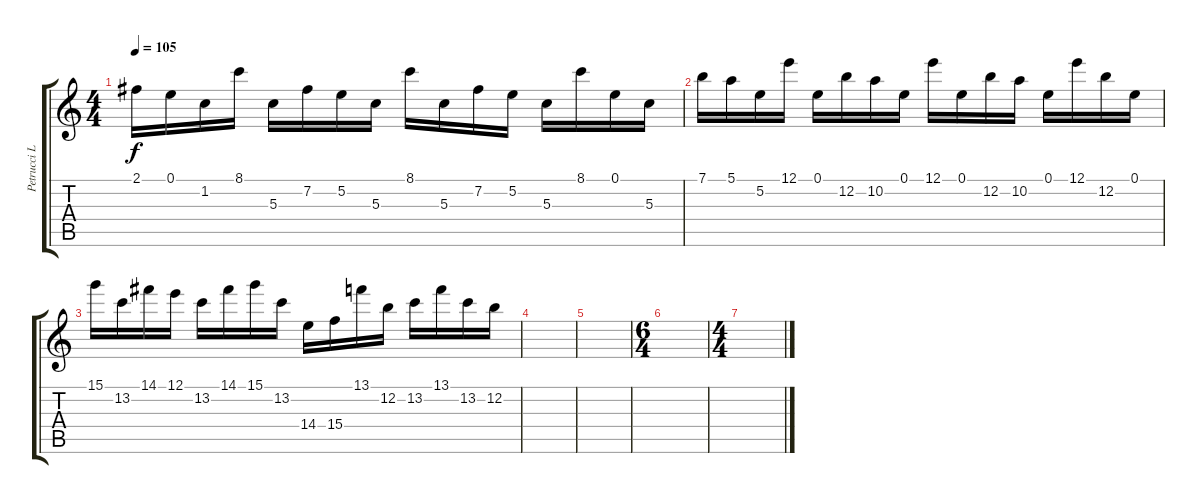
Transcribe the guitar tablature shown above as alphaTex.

\track ("Petrucci Lead" "Petrucci L") {instrument distortionguitar}
\staff {score tabs}
\tuning (E4 B3 G3 D3 A2 E2) {hide}
\ts (4 4)
\tempo 105
\clef g2
\ks c
2.1.16{dy f} 0.1.16 1.2.16 8.1.16 5.3.16 7.2.16 5.2.16 5.3.16 8.1.16 5.3.16 7.2.16 5.2.16 5.3.16 8.1.16 0.1.16 5.3.16 |
7.1.16 5.1.16 5.2.16 12.1.16 0.1.16 12.2.16 10.2.16 0.1.16 12.1.16 0.1.16 12.2.16 10.2.16 0.1.16 12.1.16 12.2.16 0.1.16 |
15.1.16 13.2.16 14.1.16 12.1.16 13.2.16 14.1.16 15.1.16 13.2.16 14.4.16 15.4.16 13.1.16 12.2.16 13.2.16 13.1.16 13.2.16 12.2.16 |
|
|
\ts (6 4)
|
\ts (4 4)
